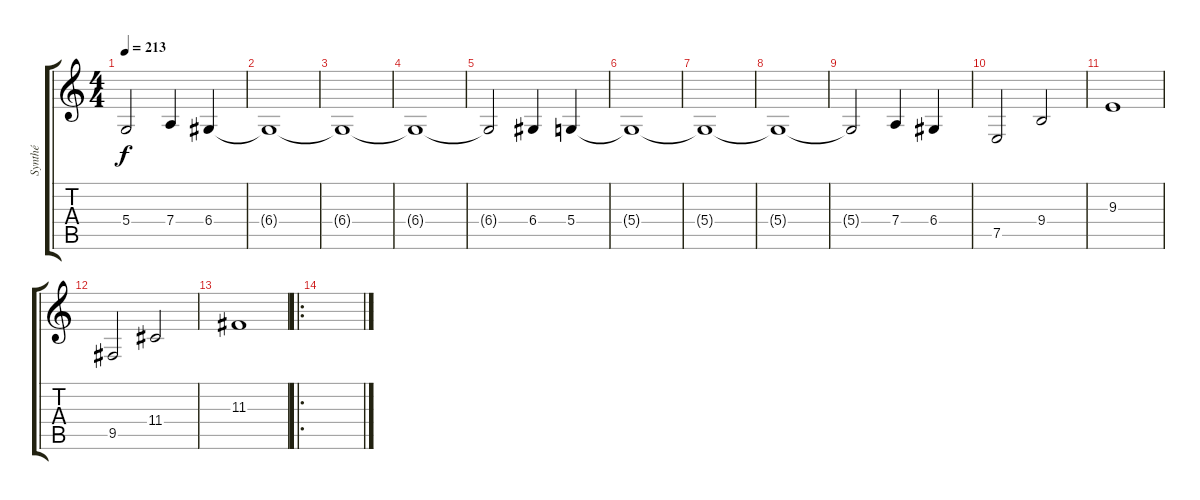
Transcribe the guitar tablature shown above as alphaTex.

\track ("Synthé" "Synthé") {instrument lead2sawtooth}
\staff {score tabs}
\tuning (E4 B3 G3 D3 A2 E2) {hide}
\ts (4 4)
\tempo 213
\clef g2
\ks c
5.4{t}.2{dy f} 7.4.4 6.4.4 |
6.4{t}.1 |
6.4{t}.1 |
6.4{t}.1 |
6.4{t}.2 6.4.4 5.4.4 |
5.4{t}.1 |
5.4{t}.1 |
5.4{t}.1 |
5.4{t}.2 7.4.4 6.4.4 |
7.5.2 9.4.2 |
9.3.1 |
9.5.2 11.4.2 |
11.3.1 |
\ro
